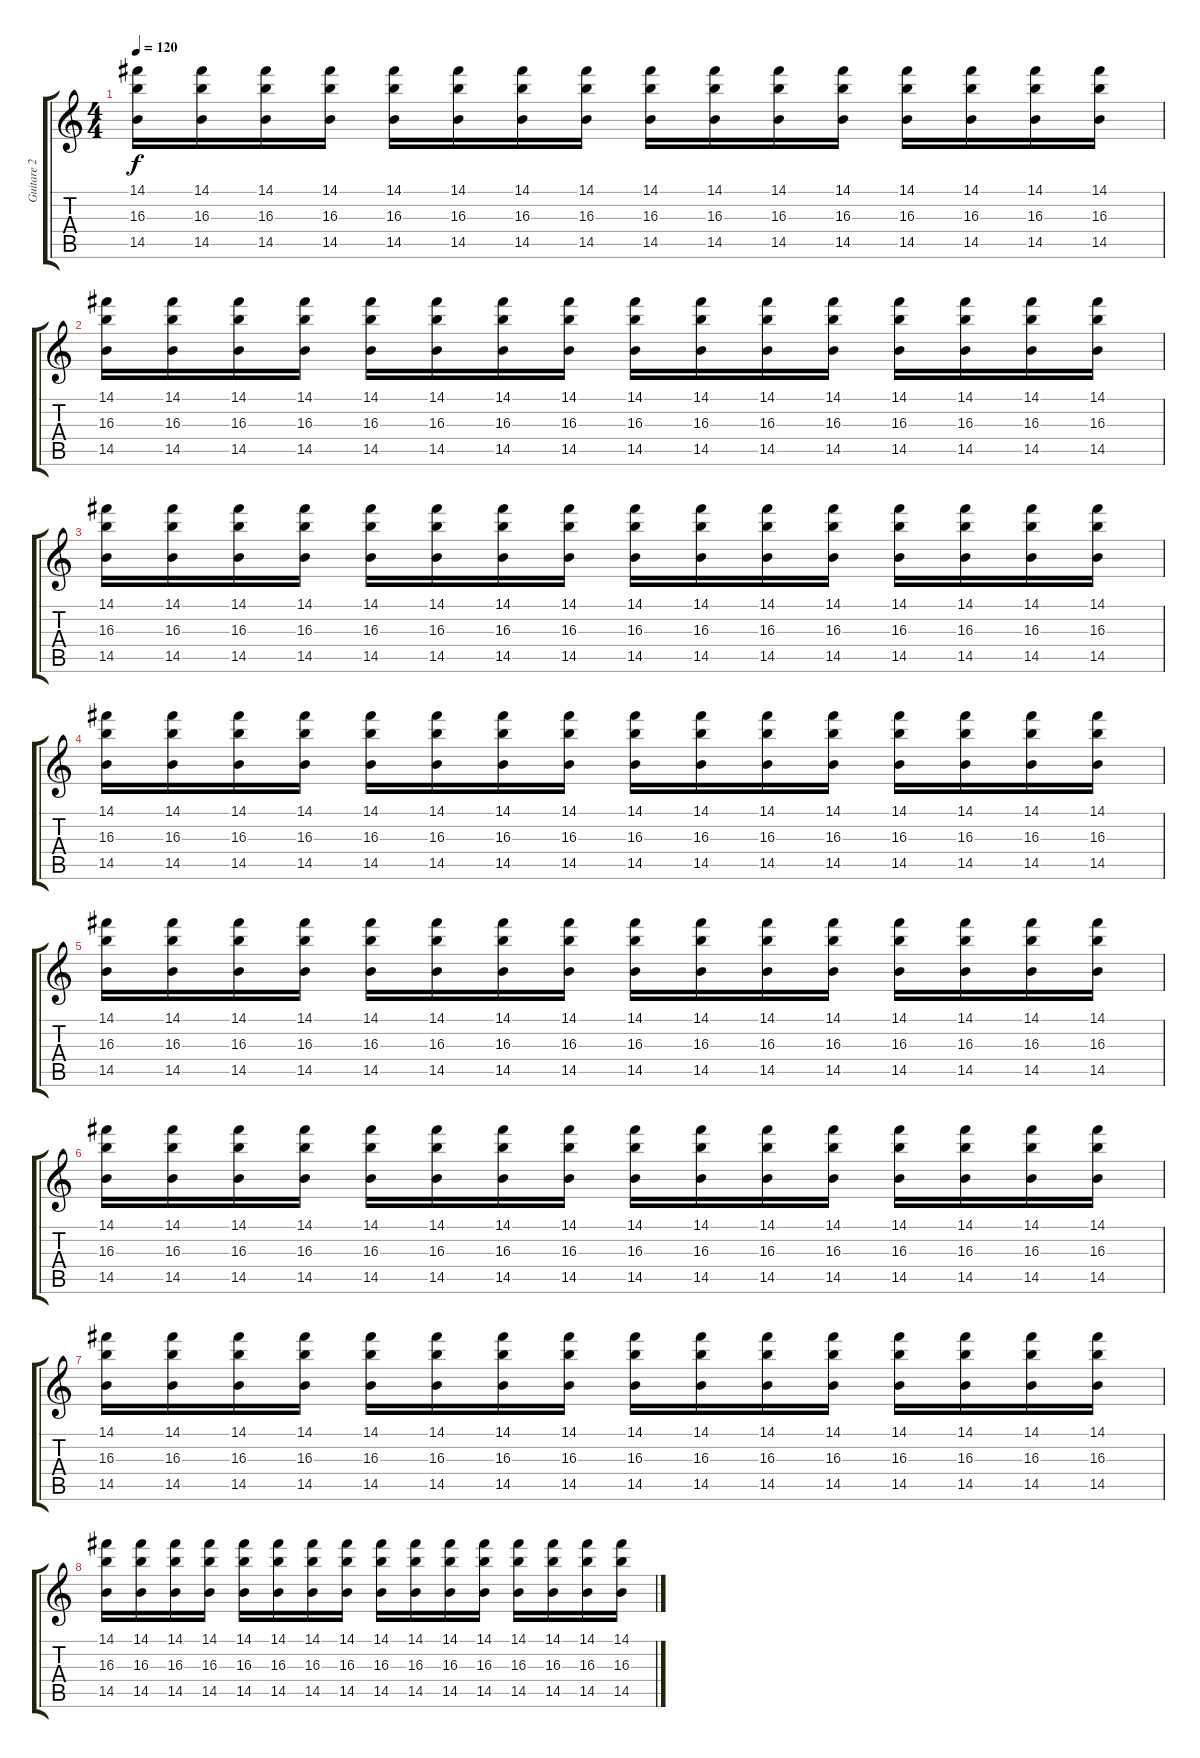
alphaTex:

\track ("Guitare 2" "Guitare 2") {instrument acousticguitarnylon}
\staff {score tabs}
\tuning (E4 B3 G3 D3 A2 E2) {hide}
\ts (4 4)
\tempo 120
\clef g2
\ks c
(14.1 16.3 14.5).16{dy f instrument distortionguitar} (14.1 16.3 14.5).16 (14.1 16.3 14.5).16 (14.1 16.3 14.5).16 (14.1 16.3 14.5).16 (14.1 16.3 14.5).16 (14.1 16.3 14.5).16 (14.1 16.3 14.5).16 (14.1 16.3 14.5).16 (14.1 16.3 14.5).16 (14.1 16.3 14.5).16 (14.1 16.3 14.5).16 (14.1 16.3 14.5).16 (14.1 16.3 14.5).16 (14.1 16.3 14.5).16 (14.1 16.3 14.5).16 |
(14.1 16.3 14.5).16{instrument distortionguitar} (14.1 16.3 14.5).16 (14.1 16.3 14.5).16 (14.1 16.3 14.5).16 (14.1 16.3 14.5).16 (14.1 16.3 14.5).16 (14.1 16.3 14.5).16 (14.1 16.3 14.5).16 (14.1 16.3 14.5).16 (14.1 16.3 14.5).16 (14.1 16.3 14.5).16 (14.1 16.3 14.5).16 (14.1 16.3 14.5).16 (14.1 16.3 14.5).16 (14.1 16.3 14.5).16 (14.1 16.3 14.5).16 |
(14.1 16.3 14.5).16{instrument distortionguitar} (14.1 16.3 14.5).16 (14.1 16.3 14.5).16 (14.1 16.3 14.5).16 (14.1 16.3 14.5).16 (14.1 16.3 14.5).16 (14.1 16.3 14.5).16 (14.1 16.3 14.5).16 (14.1 16.3 14.5).16 (14.1 16.3 14.5).16 (14.1 16.3 14.5).16 (14.1 16.3 14.5).16 (14.1 16.3 14.5).16 (14.1 16.3 14.5).16 (14.1 16.3 14.5).16 (14.1 16.3 14.5).16 |
(14.1 16.3 14.5).16{instrument distortionguitar} (14.1 16.3 14.5).16 (14.1 16.3 14.5).16 (14.1 16.3 14.5).16 (14.1 16.3 14.5).16 (14.1 16.3 14.5).16 (14.1 16.3 14.5).16 (14.1 16.3 14.5).16 (14.1 16.3 14.5).16 (14.1 16.3 14.5).16 (14.1 16.3 14.5).16 (14.1 16.3 14.5).16 (14.1 16.3 14.5).16 (14.1 16.3 14.5).16 (14.1 16.3 14.5).16 (14.1 16.3 14.5).16 |
(14.1 16.3 14.5).16{instrument distortionguitar} (14.1 16.3 14.5).16 (14.1 16.3 14.5).16 (14.1 16.3 14.5).16 (14.1 16.3 14.5).16 (14.1 16.3 14.5).16 (14.1 16.3 14.5).16 (14.1 16.3 14.5).16 (14.1 16.3 14.5).16 (14.1 16.3 14.5).16 (14.1 16.3 14.5).16 (14.1 16.3 14.5).16 (14.1 16.3 14.5).16 (14.1 16.3 14.5).16 (14.1 16.3 14.5).16 (14.1 16.3 14.5).16 |
(14.1 16.3 14.5).16{instrument distortionguitar} (14.1 16.3 14.5).16 (14.1 16.3 14.5).16 (14.1 16.3 14.5).16 (14.1 16.3 14.5).16 (14.1 16.3 14.5).16 (14.1 16.3 14.5).16 (14.1 16.3 14.5).16 (14.1 16.3 14.5).16 (14.1 16.3 14.5).16 (14.1 16.3 14.5).16 (14.1 16.3 14.5).16 (14.1 16.3 14.5).16 (14.1 16.3 14.5).16 (14.1 16.3 14.5).16 (14.1 16.3 14.5).16 |
(14.1 16.3 14.5).16{instrument distortionguitar} (14.1 16.3 14.5).16 (14.1 16.3 14.5).16 (14.1 16.3 14.5).16 (14.1 16.3 14.5).16 (14.1 16.3 14.5).16 (14.1 16.3 14.5).16 (14.1 16.3 14.5).16 (14.1 16.3 14.5).16 (14.1 16.3 14.5).16 (14.1 16.3 14.5).16 (14.1 16.3 14.5).16 (14.1 16.3 14.5).16 (14.1 16.3 14.5).16 (14.1 16.3 14.5).16 (14.1 16.3 14.5).16 |
(14.1 16.3 14.5).16{instrument distortionguitar} (14.1 16.3 14.5).16 (14.1 16.3 14.5).16 (14.1 16.3 14.5).16 (14.1 16.3 14.5).16 (14.1 16.3 14.5).16 (14.1 16.3 14.5).16 (14.1 16.3 14.5).16 (14.1 16.3 14.5).16 (14.1 16.3 14.5).16 (14.1 16.3 14.5).16 (14.1 16.3 14.5).16 (14.1 16.3 14.5).16 (14.1 16.3 14.5).16 (14.1 16.3 14.5).16 (14.1 16.3 14.5).16
